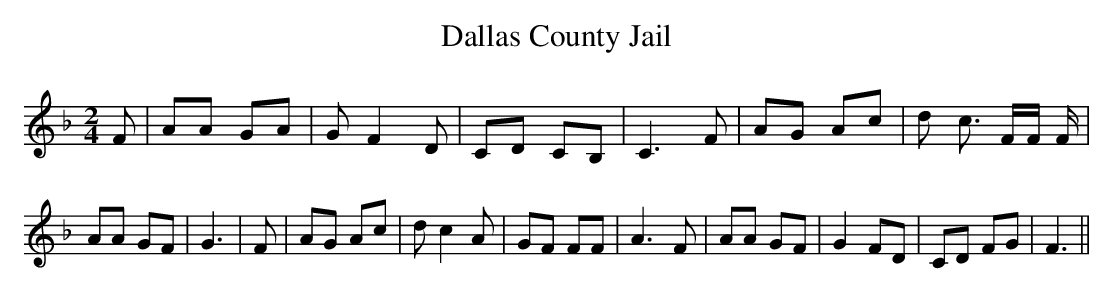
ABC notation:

X:1
T:Dallas County Jail
M:2/4
L:1/8
K:F
 F| AA GA| G F2 D| CD CB,| C3 F| AG Ac| d c3/2 F/2F/2 F/2| AA GF| G3|\
 F| AG Ac| d c2 A| GF FF| A3 F| AA GF| G2 FD| CD FG| F3||
